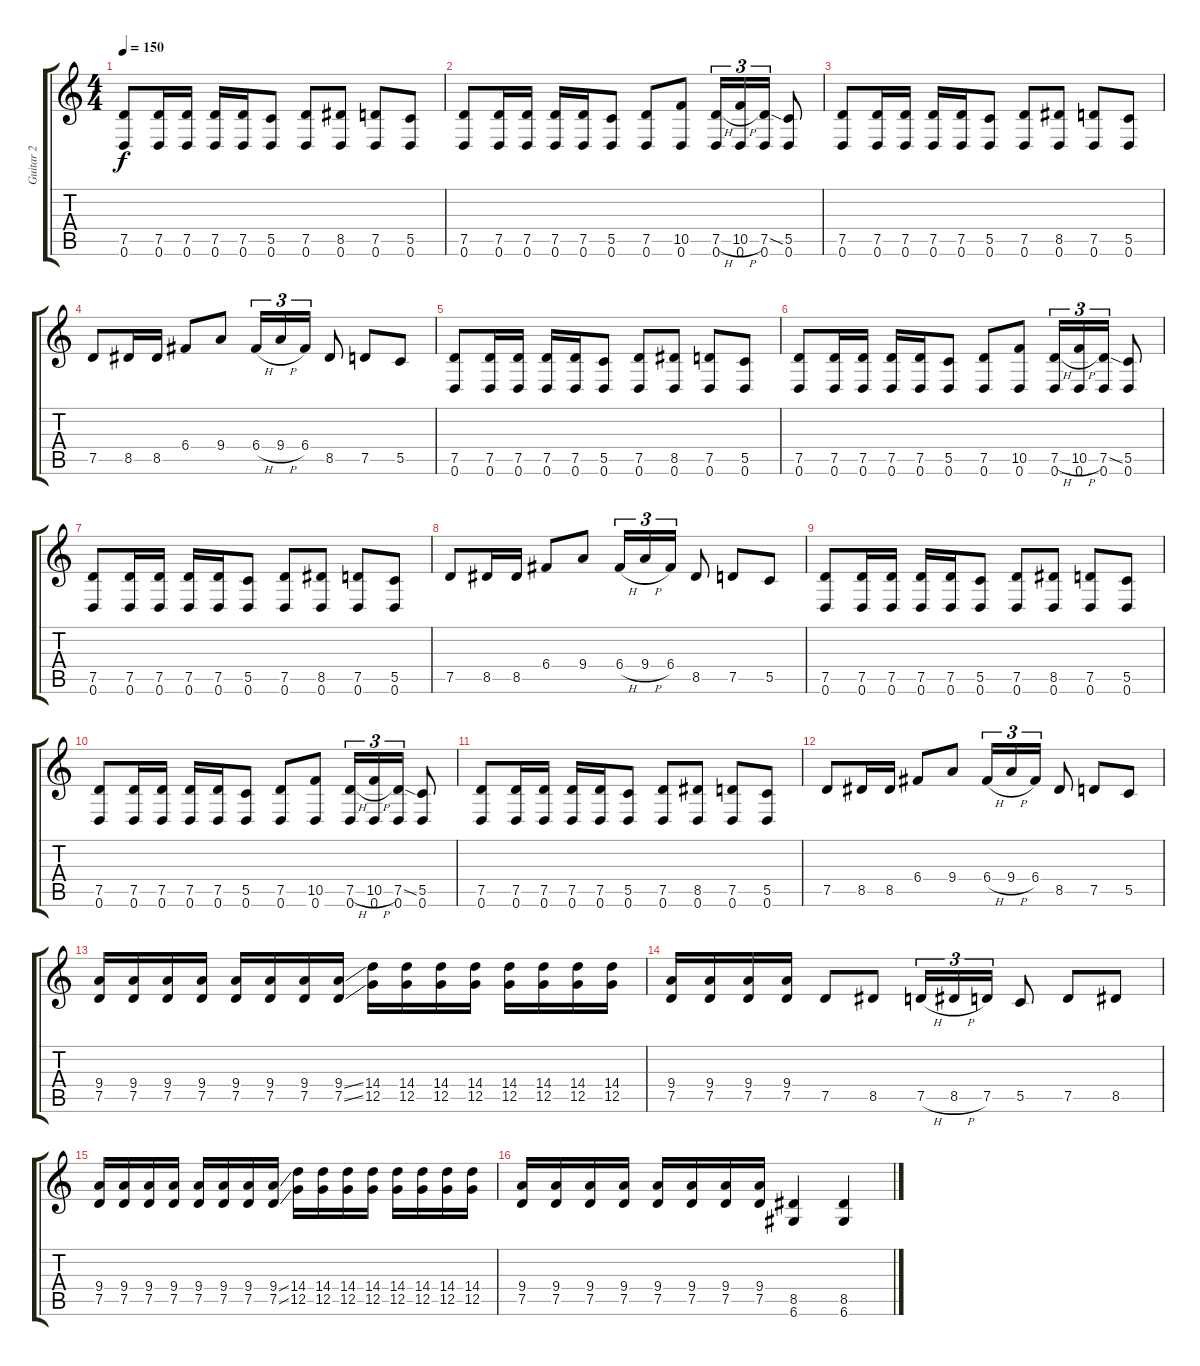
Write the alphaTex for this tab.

\track ("Guitar 2" "Guitar 2") {instrument distortionguitar}
\staff {score tabs}
\tuning (D4 A3 F3 C3 G2 D2) {hide}
\ts (4 4)
\tempo 150
\clef g2
\ks c
(7.5 0.6).8{dy f} (7.5 0.6).16 (7.5 0.6).16 (7.5 0.6).16 (7.5 0.6).16 (5.5 0.6).8 (7.5 0.6).8 (8.5 0.6).8 (7.5 0.6).8 (5.5 0.6).8 |
(7.5 0.6).8 (7.5 0.6).16 (7.5 0.6).16 (7.5 0.6).16 (7.5 0.6).16 (5.5 0.6).8 (7.5 0.6).8 (10.5 0.6).8 (7.5{h} 0.6).16{tu (3 2)} (10.5{h} 0.6).16{tu (3 2)} (7.5{ss} 0.6).16{tu (3 2)} (5.5 0.6).8 |
(7.5 0.6).8 (7.5 0.6).16 (7.5 0.6).16 (7.5 0.6).16 (7.5 0.6).16 (5.5 0.6).8 (7.5 0.6).8 (8.5 0.6).8 (7.5 0.6).8 (5.5 0.6).8 |
7.5.8 8.5.16 8.5.16 6.4.8 9.4.8 6.4{h}.16{tu (3 2)} 9.4{h}.16{tu (3 2)} 6.4.16{tu (3 2)} 8.5.8 7.5.8 5.5.8 |
(7.5 0.6).8 (7.5 0.6).16 (7.5 0.6).16 (7.5 0.6).16 (7.5 0.6).16 (5.5 0.6).8 (7.5 0.6).8 (8.5 0.6).8 (7.5 0.6).8 (5.5 0.6).8 |
(7.5 0.6).8 (7.5 0.6).16 (7.5 0.6).16 (7.5 0.6).16 (7.5 0.6).16 (5.5 0.6).8 (7.5 0.6).8 (10.5 0.6).8 (7.5{h} 0.6).16{tu (3 2)} (10.5{h} 0.6).16{tu (3 2)} (7.5{ss} 0.6).16{tu (3 2)} (5.5 0.6).8 |
(7.5 0.6).8 (7.5 0.6).16 (7.5 0.6).16 (7.5 0.6).16 (7.5 0.6).16 (5.5 0.6).8 (7.5 0.6).8 (8.5 0.6).8 (7.5 0.6).8 (5.5 0.6).8 |
7.5.8 8.5.16 8.5.16 6.4.8 9.4.8 6.4{h}.16{tu (3 2)} 9.4{h}.16{tu (3 2)} 6.4.16{tu (3 2)} 8.5.8 7.5.8 5.5.8 |
(7.5 0.6).8 (7.5 0.6).16 (7.5 0.6).16 (7.5 0.6).16 (7.5 0.6).16 (5.5 0.6).8 (7.5 0.6).8 (8.5 0.6).8 (7.5 0.6).8 (5.5 0.6).8 |
(7.5 0.6).8 (7.5 0.6).16 (7.5 0.6).16 (7.5 0.6).16 (7.5 0.6).16 (5.5 0.6).8 (7.5 0.6).8 (10.5 0.6).8 (7.5{h} 0.6).16{tu (3 2)} (10.5{h} 0.6).16{tu (3 2)} (7.5{ss} 0.6).16{tu (3 2)} (5.5 0.6).8 |
(7.5 0.6).8 (7.5 0.6).16 (7.5 0.6).16 (7.5 0.6).16 (7.5 0.6).16 (5.5 0.6).8 (7.5 0.6).8 (8.5 0.6).8 (7.5 0.6).8 (5.5 0.6).8 |
7.5.8 8.5.16 8.5.16 6.4.8 9.4.8 6.4{h}.16{tu (3 2)} 9.4{h}.16{tu (3 2)} 6.4.16{tu (3 2)} 8.5.8 7.5.8 5.5.8 |
\section ("" "")
(9.4 7.5).16 (9.4 7.5).16 (9.4 7.5).16 (9.4 7.5).16 (9.4 7.5).16 (9.4 7.5).16 (9.4 7.5).16 (9.4{ss} 7.5{ss}).16 (14.4 12.5).16 (14.4 12.5).16 (14.4 12.5).16 (14.4 12.5).16 (14.4 12.5).16 (14.4 12.5).16 (14.4 12.5).16 (14.4 12.5).16 |
(9.4 7.5).16 (9.4 7.5).16 (9.4 7.5).16 (9.4 7.5).16 7.5.8 8.5.8 7.5{h}.16{tu (3 2)} 8.5{h}.16{tu (3 2)} 7.5.16{tu (3 2)} 5.5.8 7.5.8 8.5.8 |
(9.4 7.5).16 (9.4 7.5).16 (9.4 7.5).16 (9.4 7.5).16 (9.4 7.5).16 (9.4 7.5).16 (9.4 7.5).16 (9.4{ss} 7.5{ss}).16 (14.4 12.5).16 (14.4 12.5).16 (14.4 12.5).16 (14.4 12.5).16 (14.4 12.5).16 (14.4 12.5).16 (14.4 12.5).16 (14.4 12.5).16 |
(9.4 7.5).16 (9.4 7.5).16 (9.4 7.5).16 (9.4 7.5).16 (9.4 7.5).16 (9.4 7.5).16 (9.4 7.5).16 (9.4 7.5).16 (8.5 6.6).4 (8.5 6.6).4
